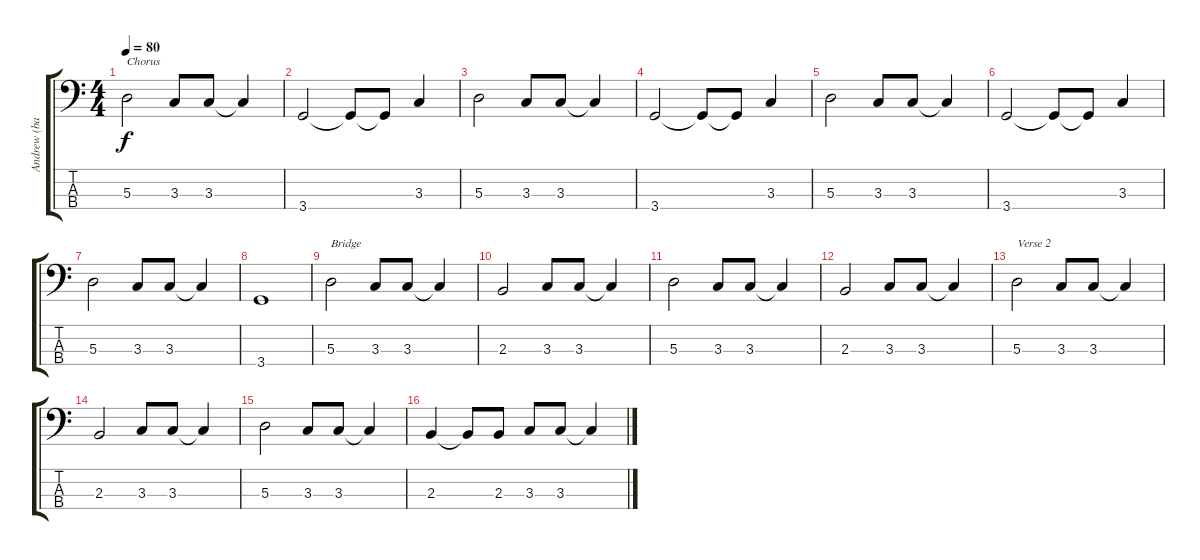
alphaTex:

\track ("Andrew (bass)" "Andrew (ba") {instrument electricbassfinger}
\staff {score tabs}
\tuning (G2 D2 A1 E1) {hide}
\ts (4 4)
\tempo 80
\clef f4
\ks c
5.3.2{txt "Chorus" dy f} 3.3.8 3.3.8 3.3{t}.4 |
3.4.2 3.4{t}.8 3.4{t}.8 3.3.4 |
5.3.2 3.3.8 3.3.8 3.3{t}.4 |
3.4.2 3.4{t}.8 3.4{t}.8 3.3.4 |
5.3.2 3.3.8 3.3.8 3.3{t}.4 |
3.4.2 3.4{t}.8 3.4{t}.8 3.3.4 |
5.3.2 3.3.8 3.3.8 3.3{t}.4 |
3.4.1 |
5.3.2{txt "Bridge"} 3.3.8 3.3.8 3.3{t}.4 |
2.3.2 3.3.8 3.3.8 3.3{t}.4 |
5.3.2 3.3.8 3.3.8 3.3{t}.4 |
2.3.2 3.3.8 3.3.8 3.3{t}.4 |
5.3.2{txt "Verse 2"} 3.3.8 3.3.8 3.3{t}.4 |
2.3.2 3.3.8 3.3.8 3.3{t}.4 |
5.3.2 3.3.8 3.3.8 3.3{t}.4 |
2.3.4 2.3{t}.8 2.3.8 3.3.8 3.3.8 3.3{t}.4
